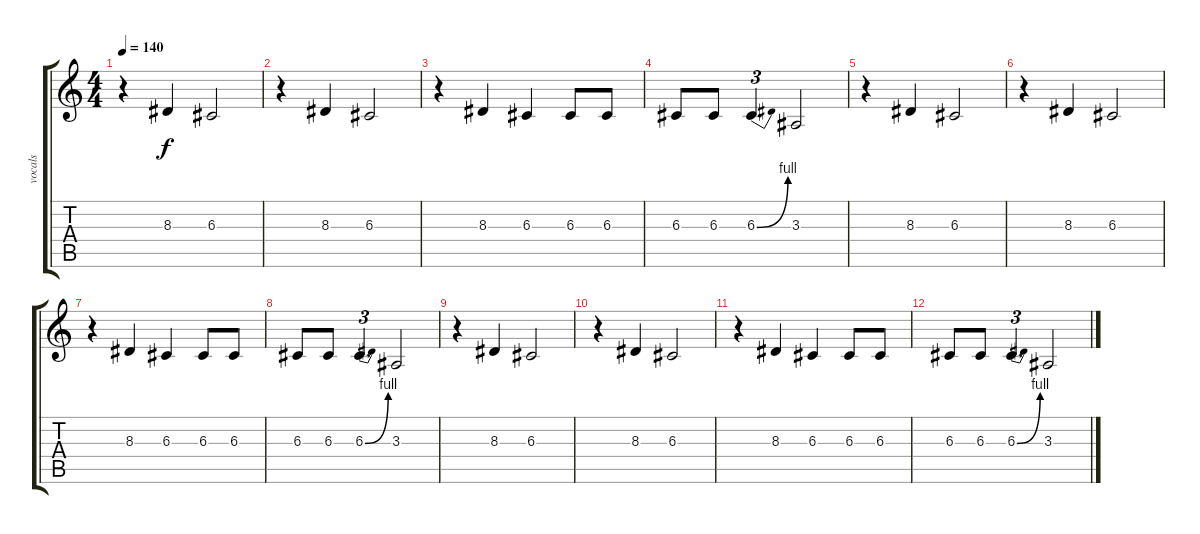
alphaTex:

\track ("vocals" "vocals") {instrument flute}
\staff {score tabs}
\tuning (E4 B3 G3 D3 A2 D2) {hide}
\ts (4 4)
\tempo 140
\clef g2
\ks c
r.4{dy f} 8.3.4 6.3.2 |
r.4 8.3.4 6.3.2 |
r.4 8.3.4 6.3.4 6.3.8 6.3.8 |
6.3.8 6.3.8 6.3{be (bend 0 0 60 4)}.4{d tu (3 2)} 3.3.2 |
r.4 8.3.4 6.3.2 |
r.4 8.3.4 6.3.2 |
r.4 8.3.4 6.3.4 6.3.8 6.3.8 |
6.3.8 6.3.8 6.3{be (bend 0 0 60 4)}.4{d tu (3 2)} 3.3.2 |
r.4 8.3.4 6.3.2 |
r.4 8.3.4 6.3.2 |
r.4 8.3.4 6.3.4 6.3.8 6.3.8 |
6.3.8 6.3.8 6.3{be (bend 0 0 60 4)}.4{d tu (3 2)} 3.3.2
